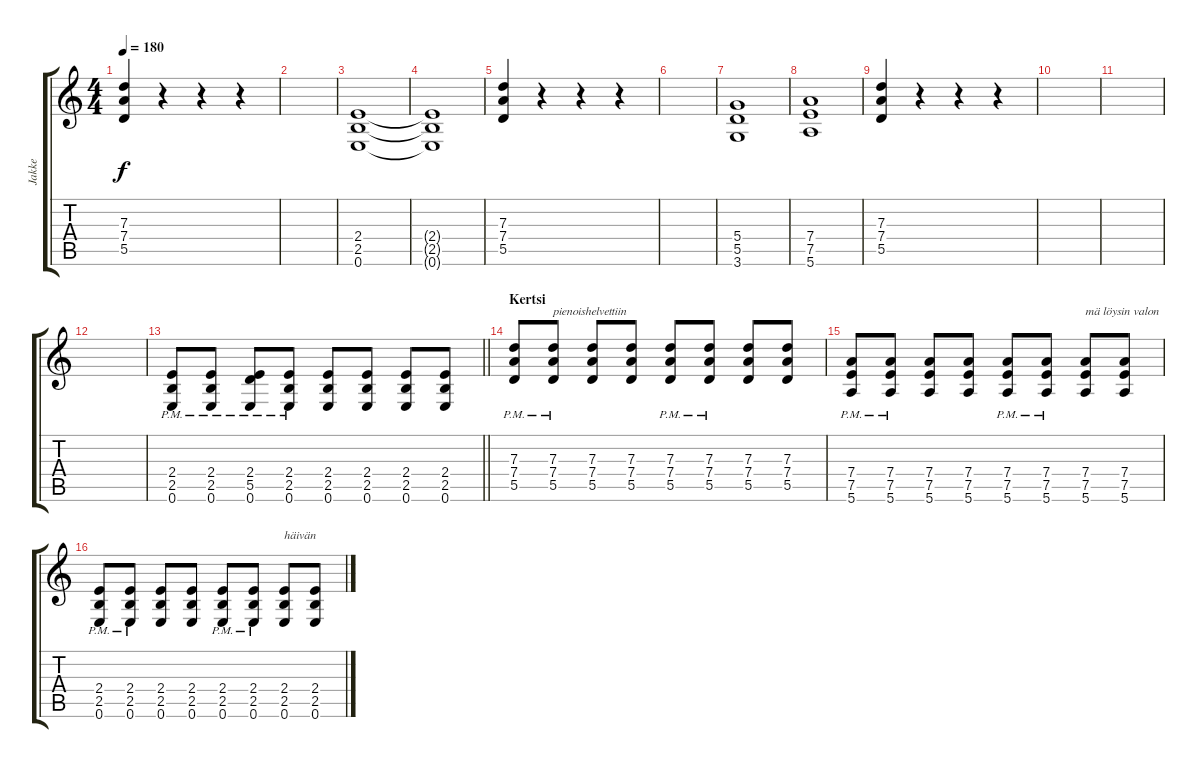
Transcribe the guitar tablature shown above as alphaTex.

\track ("Jakke" "Jakke") {instrument overdrivenguitar}
\staff {score tabs}
\tuning (E4 B3 G3 D3 A2 E2) {hide}
\ts (4 4)
\tempo 180
\clef g2
\ks c
(7.3 7.4 5.5).4{dy f} r.4 r.4 r.4 |
|
(2.4 2.5 0.6).1 |
(2.4{t} 2.5{t} 0.6{t}).1 |
(7.3 7.4 5.5).4 r.4 r.4 r.4 |
|
(5.4 5.5 3.6).1 |
(7.4 7.5 5.6).1 |
(7.3 7.4 5.5).4 r.4 r.4 r.4 |
|
|
|
\barLineRight lightlight
(2.4{pm} 2.5{pm} 0.6{pm}).8 (2.4{pm} 2.5{pm} 0.6{pm}).8 (2.4{pm} 5.5{pm} 0.6{pm}).8 (2.4{pm} 2.5{pm} 0.6{pm}).8 (2.4 2.5 0.6).8 (2.4 2.5 0.6).8 (2.4 2.5 0.6).8 (2.4 2.5 0.6).8 |
\section ("" "Kertsi")
(7.3{pm} 7.4{pm} 5.5{pm}).8 (7.3{pm} 7.4{pm} 5.5{pm}).8{txt "pienoishelvettiin"} (7.3 7.4 5.5).8 (7.3 7.4 5.5).8 (7.3{pm} 7.4 5.5{pm}).8 (7.3{pm} 7.4{pm} 5.5{pm}).8 (7.3 7.4 5.5).8 (7.3 7.4 5.5).8 |
(7.4{pm} 7.5{pm} 5.6{pm}).8 (7.4{pm} 7.5{pm} 5.6{pm}).8 (7.4 7.5 5.6).8 (7.4 7.5 5.6).8 (7.4{pm} 7.5{pm} 5.6{pm}).8 (7.4{pm} 7.5{pm} 5.6{pm}).8 (7.4 7.5 5.6).8{txt "mä löysin valon "} (7.4 7.5 5.6).8 |
(2.4{pm} 2.5{pm} 0.6{pm}).8 (2.4{pm} 2.5{pm} 0.6{pm}).8 (2.4 2.5 0.6).8 (2.4 2.5 0.6).8 (2.4{pm} 2.5{pm} 0.6{pm}).8 (2.4{pm} 2.5{pm} 0.6{pm}).8 (2.4 2.5 0.6).8{txt "häivän"} (2.4 2.5 0.6).8
